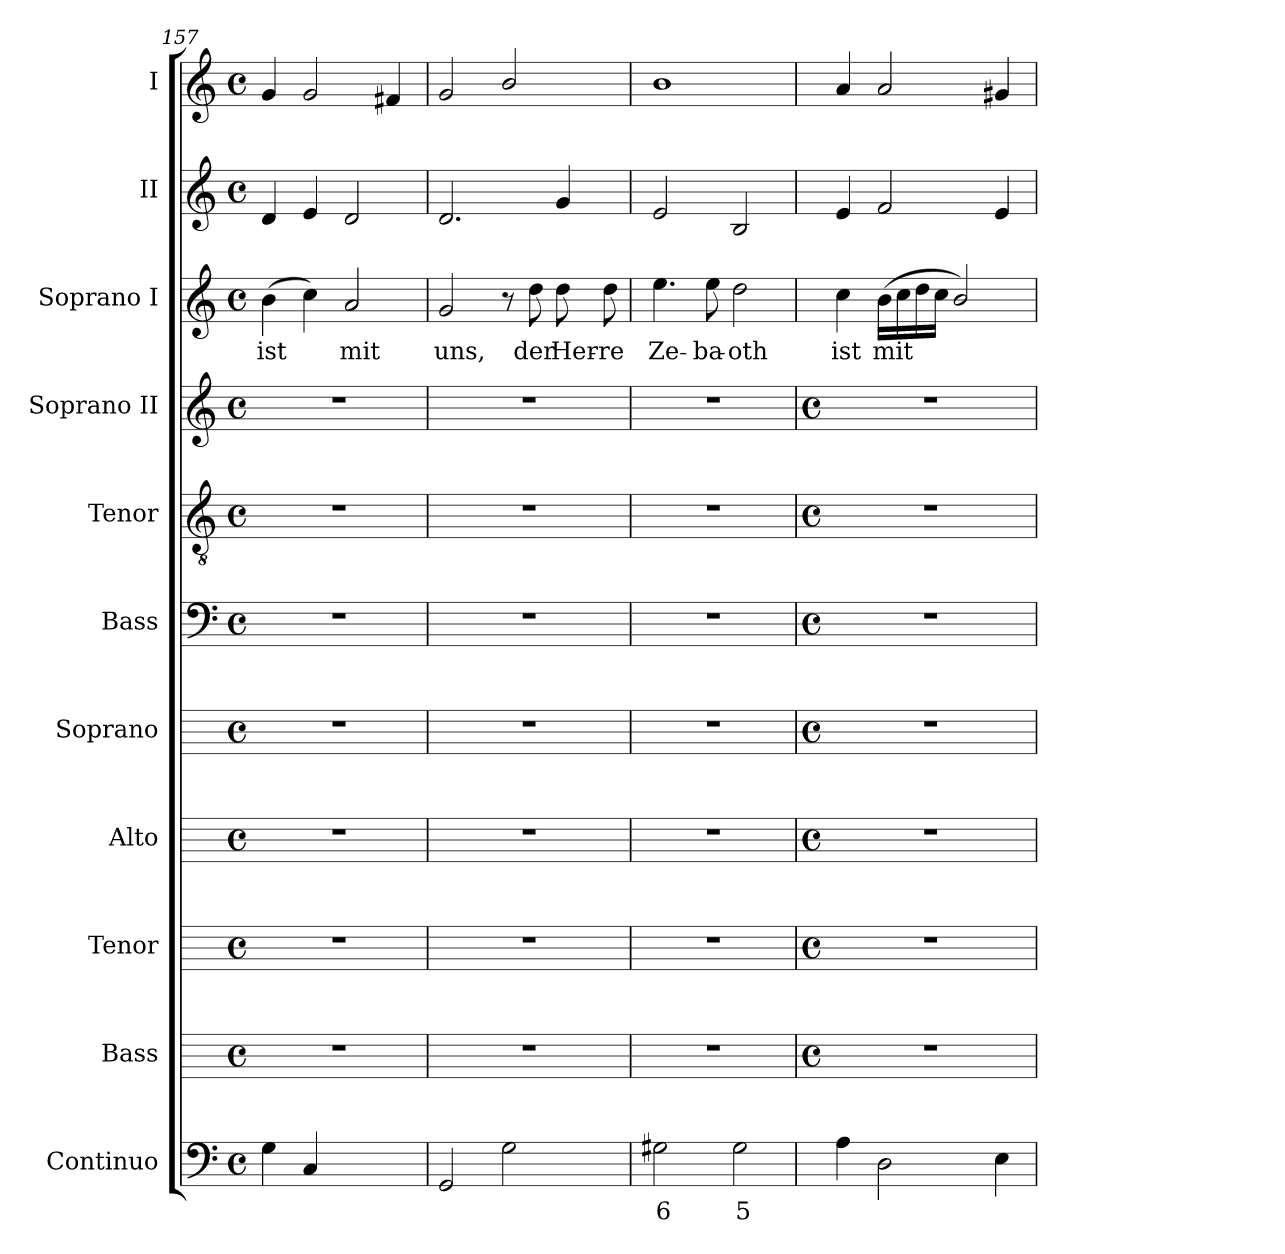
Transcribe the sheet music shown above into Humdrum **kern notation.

**kern	**text	**kern	**kern	**kern	**kern	**kern	**kern	**kern	**kern	**text	**kern	**kern
*part11	*part11	*part10	*part9	*part8	*part7	*part6	*part5	*part4	*part3	*part3	*part2	*part1
*staff11	*staff11	*staff10	*staff9	*staff8	*staff7	*staff6	*staff5	*staff4	*staff3	*staff3	*staff2	*staff1
*I"Continuo	*	*I"Bass	*I"Tenor	*I"Alto	*I"Soprano	*I"Bass	*I"Tenor	*I"Soprano II	*I"Soprano I	*	*I"II	*I"I
*	*	*I'B	*I'T	*I'A	*I'S	*I'B	*I'T	*I'S II	*I'S I	*	*I'II	*I'I
*clefF4	*	*	*	*	*	*clefF4	*clefGv2	*clefG2	*clefG2	*	*clefG2	*clefG2
*	*	*ITrd4c7	*ITrd4c7	*ITrd4c7	*ITrd4c7	*	*	*	*	*	*	*
*k[]	*	*	*	*	*	*k[]	*k[]	*k[]	*k[]	*	*k[]	*k[]
*C:	*	*	*	*	*	*C:	*C:	*C:	*C:	*	*C:	*C:
*M4/4	*	*M4/4	*M4/4	*M4/4	*M4/4	*M4/4	*M4/4	*M4/4	*M4/4	*	*M4/4	*M4/4
*met(c)	*	*met(c)	*met(c)	*met(c)	*met(c)	*met(c)	*met(c)	*met(c)	*met(c)	*	*met(c)	*met(c)
=157	=157	=157	=157	=157	=157	=157	=157	=157	=157	=157	=157	=157
!	!	!	!	!	!	!	!	!	!	!LO:LY:b	!	!
4G	.	1r	1r	1r	1r	1r	1r	1r	(>4b	ist	4d	4g/
4C	.	.	.	.	.	.	.	.	4cc)	.	4e/	2g/
!	!LO:LY:b	!	!	!	!	!	!	!	!	!LO:LY:b	!	!
[4D/yy	4	.	.	.	.	.	.	.	2a	mit	2d	.
4D/yy]	.	.	.	.	.	.	.	.	.	.	.	4f#X
=158	=158	=158	=158	=158	=158	=158	=158	=158	=158	=158	=158	=158
!	!	!	!	!	!	!	!	!	!	!LO:LY:b	!	!
2GG	.	1r	1r	1r	1r	1r	1r	1r	2g	uns,	2.d	2g
2G	.	.	.	.	.	.	.	.	8r	.	.	2b/
!	!	!	!	!	!	!	!	!	!	!LO:LY:b	!	!
.	.	.	.	.	.	.	.	.	8dd	der	.	.
!	!	!	!	!	!	!	!	!	!	!LO:LY:b	!	!
.	.	.	.	.	.	.	.	.	8dd	Her-	4g	.
!	!	!	!	!	!	!	!	!	!	!LO:LY:b	!	!
.	.	.	.	.	.	.	.	.	8dd	-re	.	.
=159	=159	=159	=159	=159	=159	=159	=159	=159	=159	=159	=159	=159
!	!LO:LY:b	!	!	!	!	!	!	!	!	!LO:LY:b	!	!
2G#X	6	1r	1r	1r	1r	1r	1r	1r	4.ee	Ze-	2e/	1b
!	!	!	!	!	!	!	!	!	!	!LO:LY:b	!	!
.	.	.	.	.	.	.	.	.	8ee	-ba-	.	.
!	!LO:LY:b	!	!	!	!	!	!	!	!	!LO:LY:b	!	!
2G#	5	.	.	.	.	.	.	.	2dd	-oth	2B	.
!!LO:LB:g=z
=160	=160	=160	=160	=160	=160	=160	=160	=160	=160	=160	=160	=160
*	*	*M4/4	*M4/4	*M4/4	*M4/4	*M4/4	*M4/4	*M4/4	*	*	*	*
*	*	*met(c)	*met(c)	*met(c)	*met(c)	*met(c)	*met(c)	*met(c)	*	*	*	*
!	!	!	!	!	!	!	!	!	!	!LO:LY:b	!	!
4A	.	1r	1r	1r	1r	1r	1r	1r	4cc	ist	4e	4a
!	!	!	!	!	!	!	!	!	!	!LO:LY:b	!	!
2D	.	.	.	.	.	.	.	.	(>16bLL	mit	2f	2a
.	.	.	.	.	.	.	.	.	16cc	.	.	.
.	.	.	.	.	.	.	.	.	16dd	.	.	.
.	.	.	.	.	.	.	.	.	16ccJJ	.	.	.
.	.	.	.	.	.	.	.	.	2b/)	.	.	.
4E	.	.	.	.	.	.	.	.	.	.	4e	4g#X
=	=	=	=	=	=	=	=	=	=	=	=	=
*-	*-	*-	*-	*-	*-	*-	*-	*-	*-	*-	*-	*-
